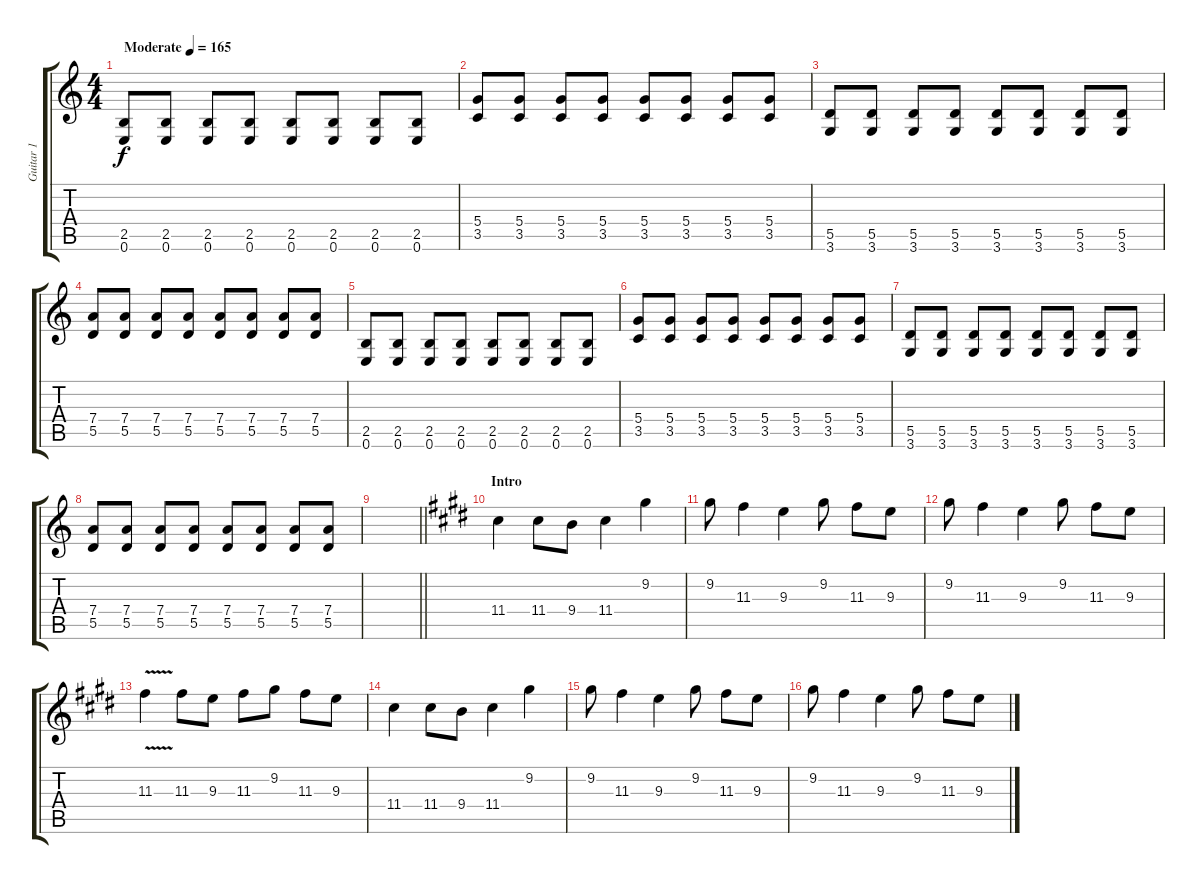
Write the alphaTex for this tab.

\track ("Guitar 1" "Guitar 1") {instrument overdrivenguitar}
\staff {score tabs}
\tuning (E4 B3 G3 D3 A2 E2) {hide}
\ts (4 4)
\section ("" "")
\tempo (165 "Moderate")
\clef g2
\ks c
(2.5 0.6).8{dy f instrument electricguitarmuted} (2.5 0.6).8 (2.5 0.6).8 (2.5 0.6).8 (2.5 0.6).8 (2.5 0.6).8 (2.5 0.6).8 (2.5 0.6).8 |
(5.4 3.5).8 (5.4 3.5).8 (5.4 3.5).8 (5.4 3.5).8 (5.4 3.5).8 (5.4 3.5).8 (5.4 3.5).8 (5.4 3.5).8 |
(5.5 3.6).8 (5.5 3.6).8 (5.5 3.6).8 (5.5 3.6).8 (5.5 3.6).8 (5.5 3.6).8 (5.5 3.6).8 (5.5 3.6).8 |
(7.4 5.5).8 (7.4 5.5).8 (7.4 5.5).8 (7.4 5.5).8 (7.4 5.5).8 (7.4 5.5).8 (7.4 5.5).8 (7.4 5.5).8 |
(2.5 0.6).8 (2.5 0.6).8 (2.5 0.6).8 (2.5 0.6).8 (2.5 0.6).8 (2.5 0.6).8 (2.5 0.6).8 (2.5 0.6).8 |
(5.4 3.5).8 (5.4 3.5).8 (5.4 3.5).8 (5.4 3.5).8 (5.4 3.5).8 (5.4 3.5).8 (5.4 3.5).8 (5.4 3.5).8 |
(5.5 3.6).8 (5.5 3.6).8 (5.5 3.6).8 (5.5 3.6).8 (5.5 3.6).8 (5.5 3.6).8 (5.5 3.6).8 (5.5 3.6).8 |
(7.4 5.5).8 (7.4 5.5).8 (7.4 5.5).8 (7.4 5.5).8 (7.4 5.5).8 (7.4 5.5).8 (7.4 5.5).8 (7.4 5.5).8 |
\barLineRight lightlight
|
\section ("" "Intro")
\ks e
11.4.4 11.4.8 9.4.8 11.4.4 9.2.4 |
9.2.8 11.3.4 9.3.4 9.2.8 11.3.8 9.3.8 |
9.2.8 11.3.4 9.3.4 9.2.8 11.3.8 9.3.8 |
11.3{v}.4 11.3.8 9.3.8 11.3.8 9.2.8 11.3.8 9.3.8 |
11.4.4 11.4.8 9.4.8 11.4.4 9.2.4 |
9.2.8 11.3.4 9.3.4 9.2.8 11.3.8 9.3.8 |
9.2.8 11.3.4 9.3.4 9.2.8 11.3.8 9.3.8
